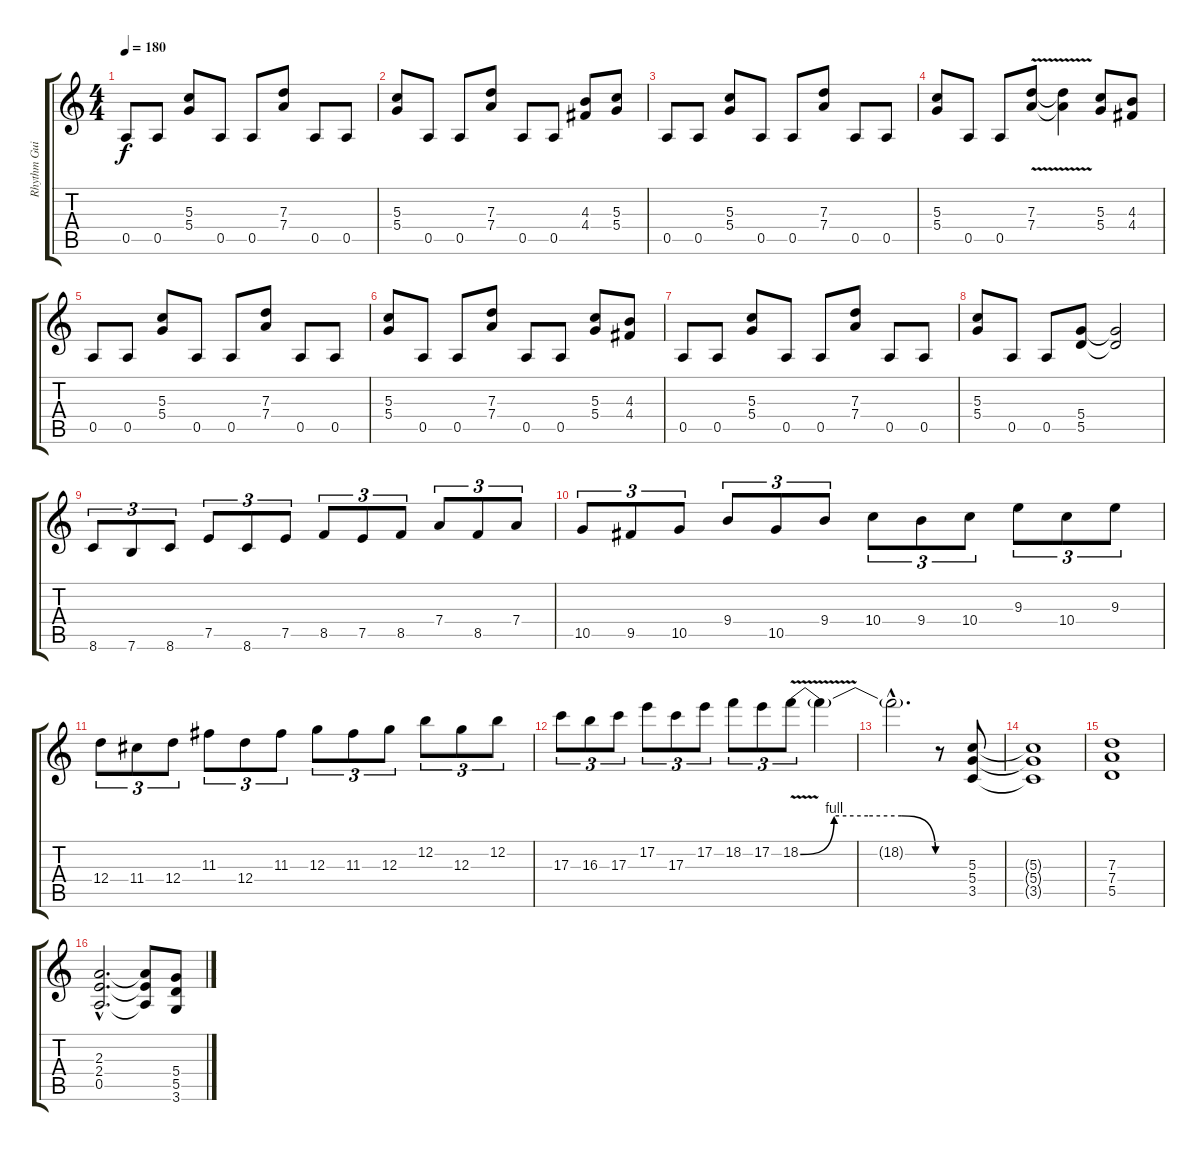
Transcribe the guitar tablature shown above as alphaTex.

\track ("Rhythm Guitar 2" "Rhythm Gui") {instrument distortionguitar}
\staff {score tabs}
\tuning (E4 B3 G3 D3 A2 E2) {hide}
\ts (4 4)
\tempo 180
\clef g2
\ks c
0.5.8{dy f volume 8} 0.5.8 (5.3 5.4).8 0.5.8 0.5.8 (7.3 7.4).8 0.5.8 0.5.8 |
(5.3 5.4).8 0.5.8 0.5.8 (7.3 7.4).8 0.5.8 0.5.8 (4.3 4.4).8 (5.3 5.4).8 |
0.5.8 0.5.8 (5.3 5.4).8 0.5.8 0.5.8 (7.3 7.4).8 0.5.8 0.5.8 |
(5.3 5.4).8 0.5.8 0.5.8 (7.3 7.4{v}).8 (7.3{t} 7.4{t}).4 (5.3 5.4).8 (4.3 4.4).8 |
0.5.8 0.5.8 (5.3 5.4).8 0.5.8 0.5.8 (7.3 7.4).8 0.5.8 0.5.8 |
(5.3 5.4).8 0.5.8 0.5.8 (7.3 7.4).8 0.5.8 0.5.8 (5.3 5.4).8 (4.3 4.4).8 |
0.5.8 0.5.8 (5.3 5.4).8 0.5.8 0.5.8 (7.3 7.4).8 0.5.8 0.5.8 |
(5.3 5.4).8 0.5.8 0.5.8 (5.4 5.5).8 (5.4{t} 5.5{t}).2 |
8.6.8{tu (3 2) volume 12} 7.6.8{tu (3 2)} 8.6.8{tu (3 2)} 7.5.8{tu (3 2)} 8.6.8{tu (3 2)} 7.5.8{tu (3 2)} 8.5.8{tu (3 2)} 7.5.8{tu (3 2)} 8.5.8{tu (3 2)} 7.4.8{tu (3 2)} 8.5.8{tu (3 2)} 7.4.8{tu (3 2)} |
10.5.8{tu (3 2)} 9.5.8{tu (3 2)} 10.5.8{tu (3 2)} 9.4.8{tu (3 2)} 10.5.8{tu (3 2)} 9.4.8{tu (3 2)} 10.4.8{tu (3 2)} 9.4.8{tu (3 2)} 10.4.8{tu (3 2)} 9.3.8{tu (3 2)} 10.4.8{tu (3 2)} 9.3.8{tu (3 2)} |
12.4.8{tu (3 2)} 11.4.8{tu (3 2)} 12.4.8{tu (3 2)} 11.3.8{tu (3 2)} 12.4.8{tu (3 2)} 11.3.8{tu (3 2)} 12.3.8{tu (3 2)} 11.3.8{tu (3 2)} 12.3.8{tu (3 2)} 12.2.8{tu (3 2)} 12.3.8{tu (3 2)} 12.2.8{tu (3 2)} |
17.3.8{tu (3 2)} 16.3.8{tu (3 2)} 17.3.8{tu (3 2)} 17.2.8{tu (3 2)} 17.3.8{tu (3 2)} 17.2.8{tu (3 2)} 18.2.8{tu (3 2)} 17.2.8{tu (3 2)} 18.2{be (custom 0 0 15 4 30 4 45 4 60 0) v}.8{tu (3 2)} 18.2{t}.4 |
18.2{hac t}.2{d} r.8 (5.3 5.4 3.5).8 |
(5.3{t} 5.4{t} 3.5{t}).1 |
(7.3 7.4 5.5).1 |
(2.3{hac} 2.4{hac} 0.5{hac}).2{d} (2.3{t} 2.4{t} 0.5{t}).8 (5.4 5.5 3.6).8
